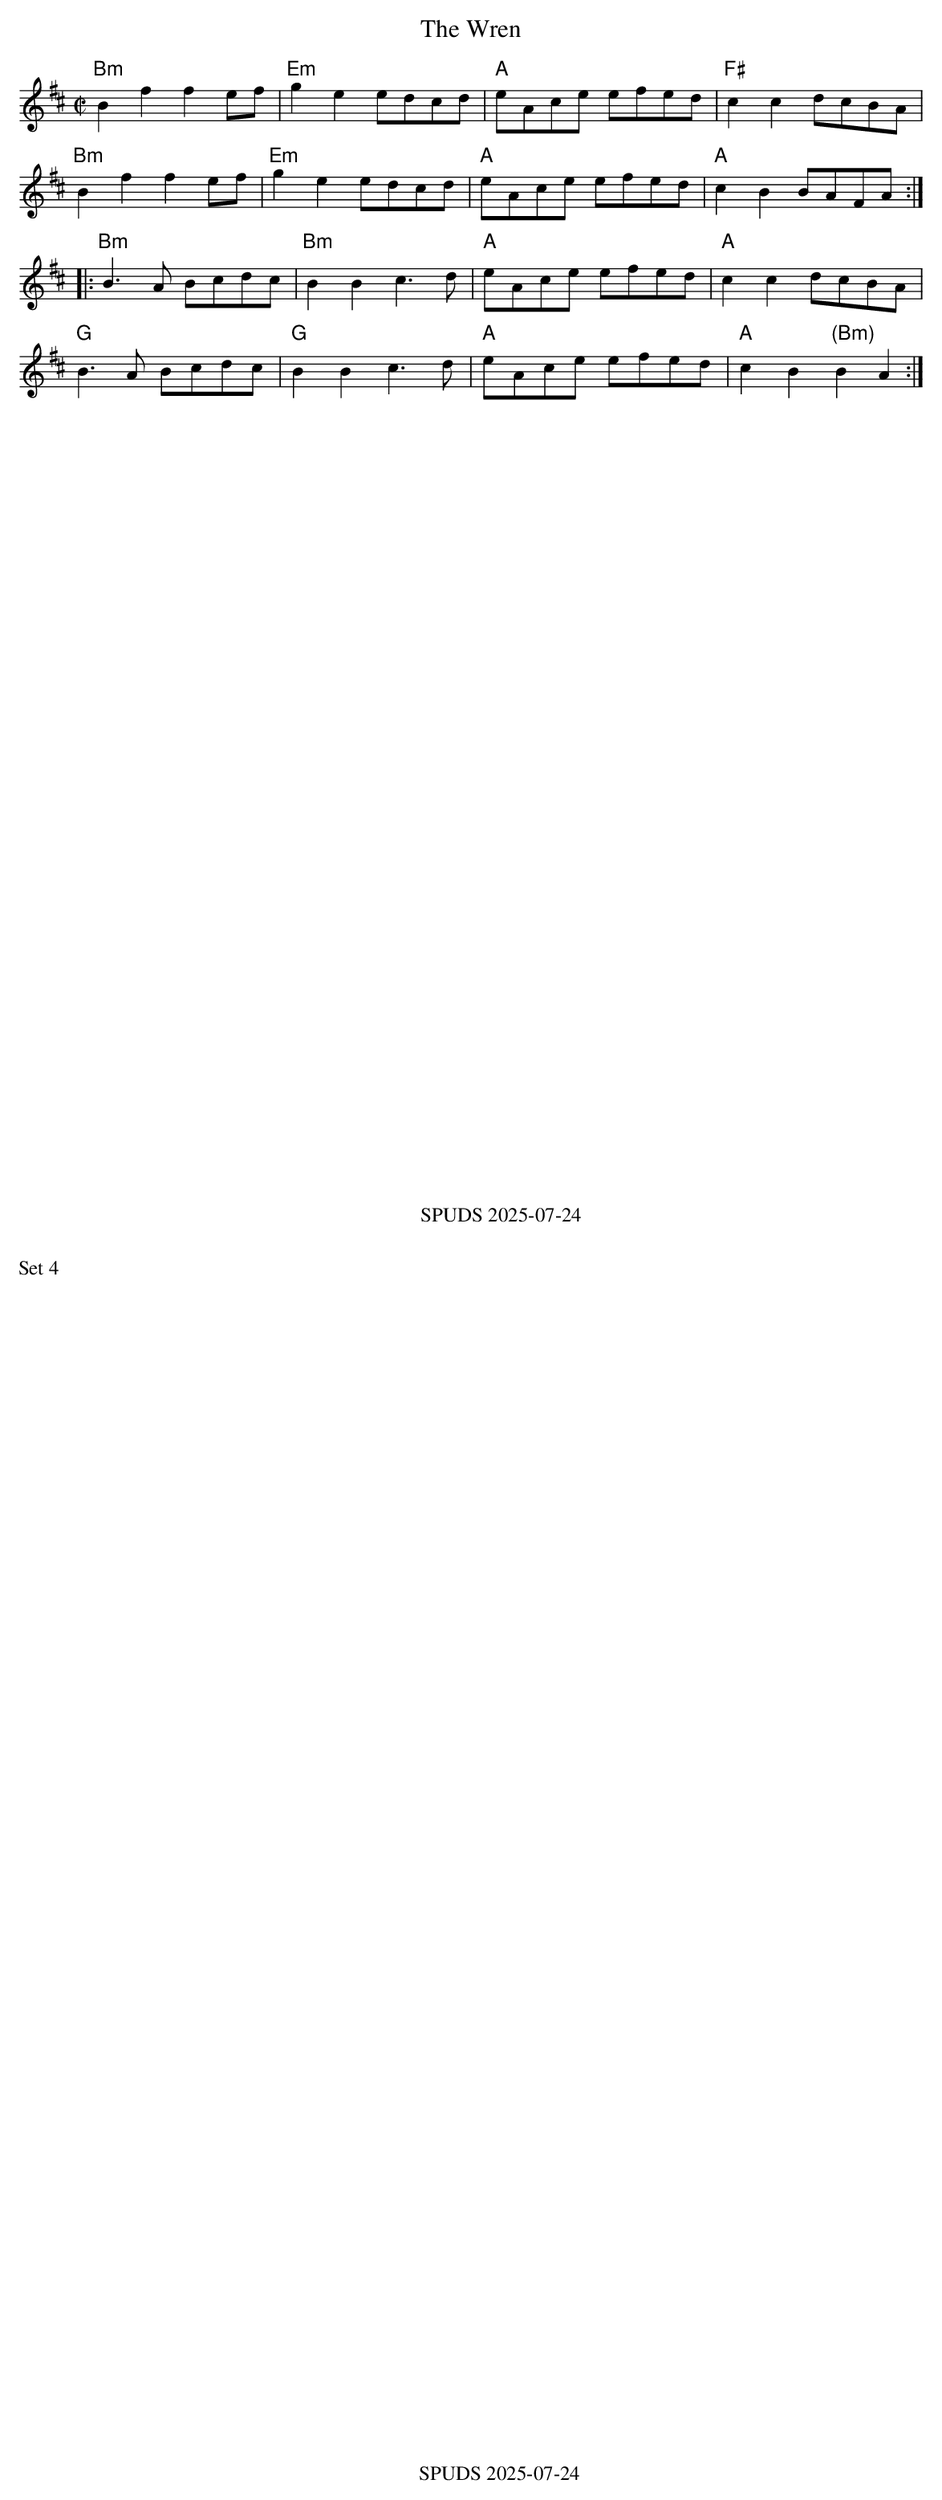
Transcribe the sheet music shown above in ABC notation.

X:1
T:The Wren
M:C|
L:1/8
K: Bm
"Bm"B2f2f2ef|"Em"g2 e2 edcd|"A"eAce efed|"F#"c2c2dcBA|
"Bm"B2f2f2ef|"Em"g2 e2 edcd|"A"eAce efed|"A"c2B2BAFA:|
|:"Bm"B3A Bcdc|"Bm"B2B2c3d|"A"eAce efed|"A"c2c2dcBA|
"G"B3A Bcdc|"G"B2B2c3d|"A"eAce efed|"A"c2B2"(Bm)"B2A2:|
